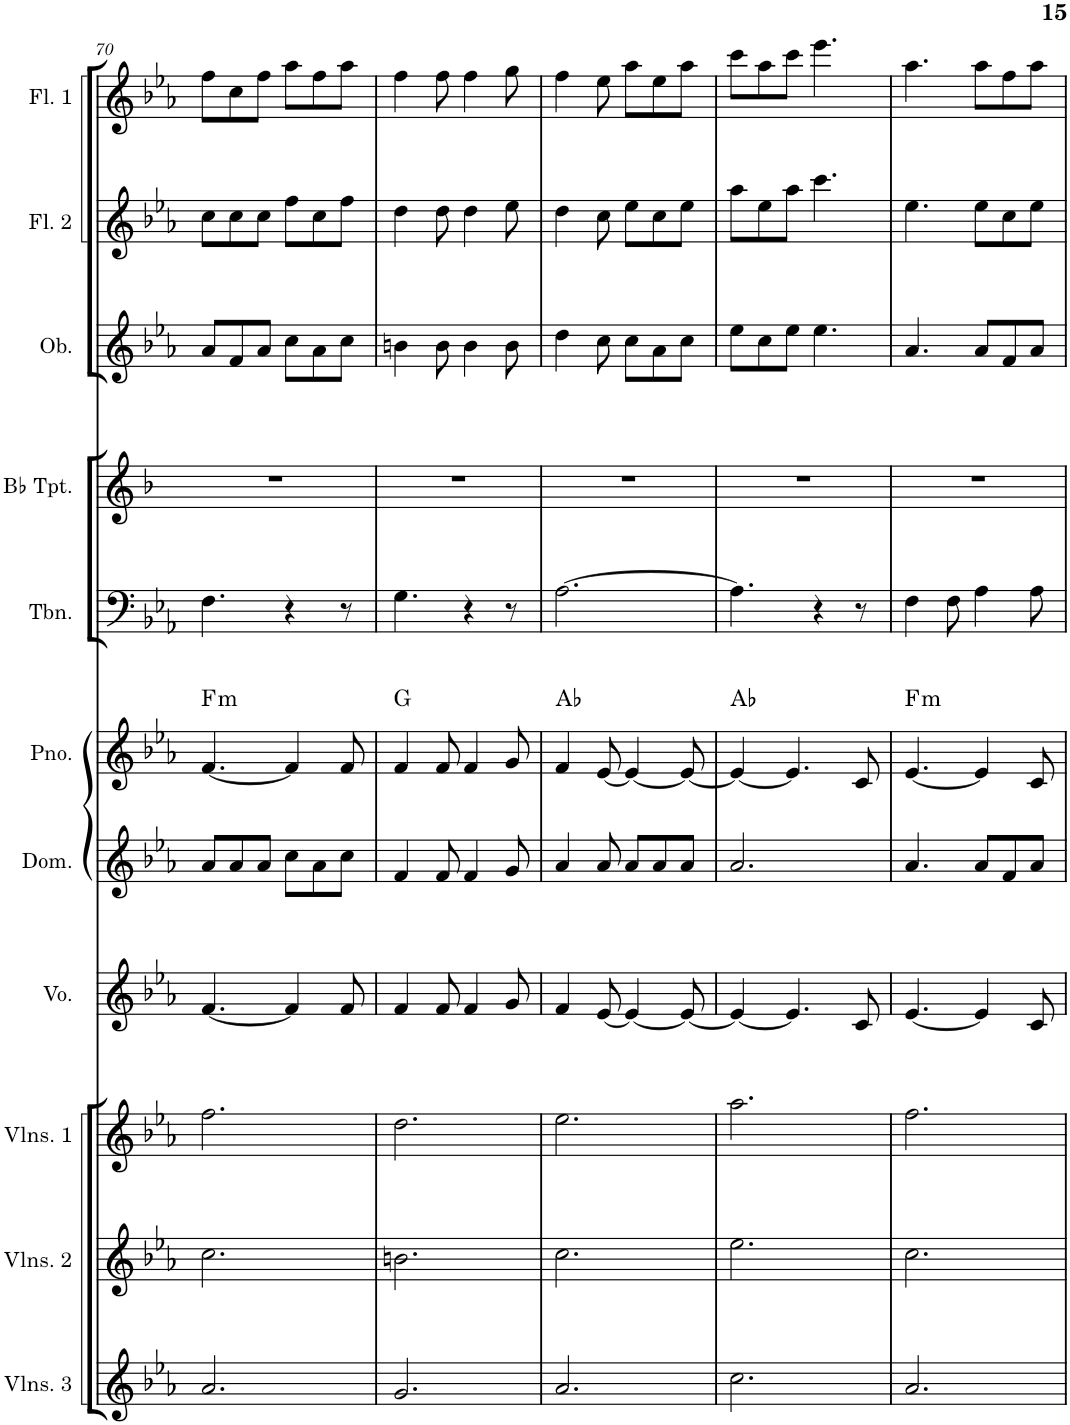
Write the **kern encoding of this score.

**kern	**kern	**kern	**kern	**kern	**kern	**harte	**kern	**kern	**kern	**kern	**kern
*part11	*part10	*part9	*part8	*part7	*part6	*part6	*part5	*part4	*part3	*part2	*part1
*staff11	*staff10	*staff9	*staff8	*staff7	*staff6	*	*staff5	*staff4	*staff3	*staff2	*staff1
*I"Violins 3	*I"Violins 2	*I"Violins 1	*I"Voice	*I"Domra	*I"Piano	*	*I"Trombone	*I"Bb Trumpet	*I"Oboe	*I"Flute 2	*I"Flute 1
*I'Vlns. 3	*I'Vlns. 2	*I'Vlns. 1	*I'Vo.	*I'Dom.	*I'Pno.	*	*I'Tbn.	*I'Bb Tpt.	*I'Ob.	*I'Fl. 2	*I'Fl. 1
!!LO:PB:g=z
*clefG2	*clefG2	*clefG2	*clefG2	*clefG2	*clefG2	*	*clefF4	*clefG2	*clefG2	*clefG2	*clefG2
*	*	*	*	*	*	*	*	*Trd1c2	*	*	*
*k[b-e-a-]	*k[b-e-a-]	*k[b-e-a-]	*k[b-e-a-]	*k[b-e-a-]	*k[b-e-a-]	*	*k[b-e-a-]	*k[b-]	*k[b-e-a-]	*k[b-e-a-]	*k[b-e-a-]
*M6/8	*M6/8	*M6/8	*M6/8	*M6/8	*M6/8	*	*M6/8	*M6/8	*M6/8	*M6/8	*M6/8
=70	=70	=70	=70	=70	=70	=70	=70	=70	=70	=70	=70
!	!	!	!	!	!	!LO:H:kt=m	!	!	!	!	!
2.a-/	2.cc\	2.ff\	[4.f/	8a-/L	[4.f/	F:min	4.F\	2.r	8a-/L	8cc\L	8ff\L
.	.	.	.	8a-/	.	.	.	.	8f/	8cc\	8cc\
.	.	.	.	8a-/J	.	.	.	.	8a-/J	8cc\J	8ff\J
.	.	.	4f/]	8cc\L	4f/]	.	4r	.	8cc\L	8ff\L	8aa-\L
.	.	.	.	8a-\	.	.	.	.	8a-\	8cc\	8ff\
.	.	.	8f/	8cc\J	8f/	.	8r	.	8cc\J	8ff\J	8aa-\J
=71	=71	=71	=71	=71	=71	=71	=71	=71	=71	=71	=71
2.g/	2.bn\	2.dd\	4f/	4f/	4f/	G:maj	4.G\	2.r	4bn\	4dd\	4ff\
.	.	.	8f/	8f/	8f/	.	.	.	8b\	8dd\	8ff\
.	.	.	4f/	4f/	4f/	.	4r	.	4b\	4dd\	4ff\
.	.	.	8g/	8g/	8g/	.	8r	.	8b\	8ee-\	8gg\
=72	=72	=72	=72	=72	=72	=72	=72	=72	=72	=72	=72
2.a-/	2.cc\	2.ee-\	4f/	4a-/	4f/	Ab:maj	[2.A-\	2.r	4dd\	4dd\	4ff\
.	.	.	[8e-/	8a-/	[8e-/	.	.	.	8cc\	8cc\	8ee-\
.	.	.	4e-/_	8a-/L	4e-/_	.	.	.	8cc\L	8ee-\L	8aa-\L
.	.	.	.	8a-/	.	.	.	.	8a-\	8cc\	8ee-\
.	.	.	8e-/_	8a-/J	8e-/_	.	.	.	8cc\J	8ee-\J	8aa-\J
=73	=73	=73	=73	=73	=73	=73	=73	=73	=73	=73	=73
2.cc\	2.ee-\	2.aa-\	4e-/_	2.a-/	4e-/_	Ab:maj	4.A-\]	2.r	8ee-\L	8aa-\L	8ccc\L
.	.	.	.	.	.	.	.	.	8cc\	8ee-\	8aa-\
.	.	.	4.e-/]	.	4.e-/]	.	.	.	8ee-\J	8aa-\J	8ccc\J
.	.	.	.	.	.	.	4r	.	4.ee-\	4.ccc\	4.eee-\
.	.	.	8c/	.	8c/	.	8r	.	.	.	.
=74	=74	=74	=74	=74	=74	=74	=74	=74	=74	=74	=74
!	!	!	!	!	!	!LO:H:kt=m	!	!	!	!	!
2.a-/	2.cc\	2.ff\	[4.e-/	4.a-/	[4.e-/	F:min	4F\	2.r	4.a-/	4.ee-\	4.aa-\
.	.	.	.	.	.	.	8F\	.	.	.	.
.	.	.	4e-/]	8a-/L	4e-/]	.	4A-\	.	8a-/L	8ee-\L	8aa-\L
.	.	.	.	8f/	.	.	.	.	8f/	8cc\	8ff\
.	.	.	8c/	8a-/J	8c/	.	8A-\	.	8a-/J	8ee-\J	8aa-\J
=	=	=	=	=	=	=	=	=	=	=	=
*-	*-	*-	*-	*-	*-	*-	*-	*-	*-	*-	*-
